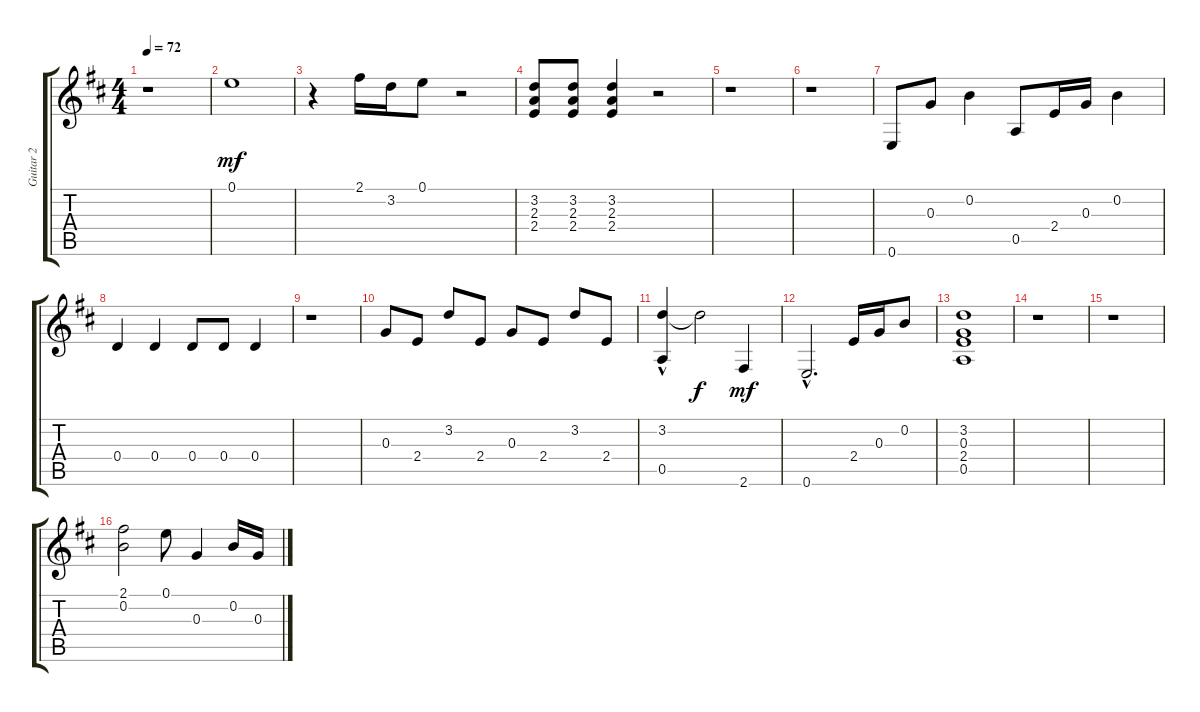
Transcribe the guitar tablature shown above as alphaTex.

\track ("Guitar 2" "Guitar 2") {instrument electricguitarclean}
\staff {score tabs}
\tuning (E4 B3 G3 D3 A2 E2) {hide}
\ts (4 4)
\tempo 72
\clef g2
\ks d
r.1{dy mf} |
0.1.1 |
r.4 2.1.16 3.2.16 0.1.8 r.2 |
(3.2 2.3 2.4).8 (3.2 2.3 2.4).8 (3.2 2.3 2.4).4 r.2 |
r.1 |
r.1 |
0.6.8 0.3.8 0.2.4 0.5.8 2.4.16 0.3.16 0.2.4 |
0.4.4 0.4.4 0.4.8 0.4.8 0.4.4 |
r.1 |
0.3.8 2.4.8 3.2.8 2.4.8 0.3.8 2.4.8 3.2.8 2.4.8 |
(3.2 0.5{hac}).4 3.2{t}.2{dy f} 2.6.4{dy mf} |
0.6{hac}.2{d} 2.4.16 0.3.16 0.2.8 |
(3.2 0.3 2.4 0.5).1 |
r.1 |
r.1 |
(2.1 0.2).2 0.1.8 0.3.4 0.2.16 0.3.16
